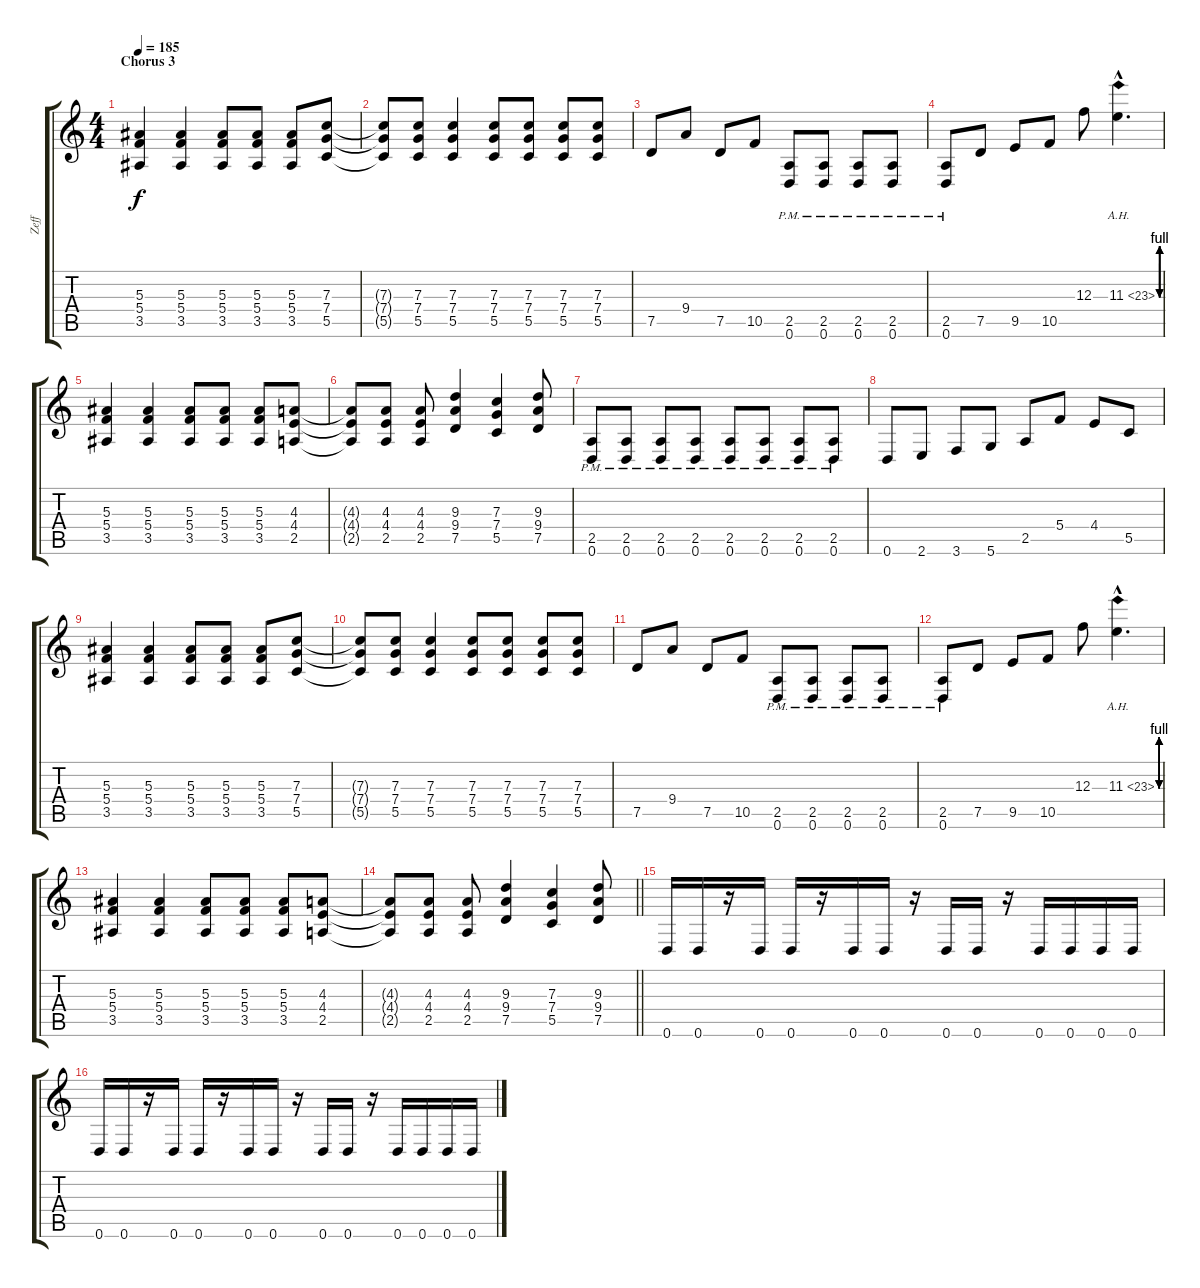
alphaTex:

\track ("Zeff" "Zeff") {instrument distortionguitar}
\staff {score tabs}
\tuning (D4 A3 F3 C3 G2 D2) {hide}
\ts (4 4)
\section ("" "Chorus 3")
\tempo 185
\clef g2
\ks c
(5.3 5.4 3.5).4{dy f} (5.3 5.4 3.5).4 (5.3 5.4 3.5).8 (5.3 5.4 3.5).8 (5.3 5.4 3.5).8 (7.3 7.4 5.5).8 |
(7.3{t} 7.4{t} 5.5{t}).8 (7.3 7.4 5.5).8 (7.3 7.4 5.5).4 (7.3 7.4 5.5).8 (7.3 7.4 5.5).8 (7.3 7.4 5.5).8 (7.3 7.4 5.5).8 |
7.5.8 9.4.8 7.5.8 10.5.8 (2.5{pm} 0.6{pm}).8 (2.5{pm} 0.6{pm}).8 (2.5{pm} 0.6{pm}).8 (2.5{pm} 0.6{pm}).8 |
(2.5{pm} 0.6{pm}).8 7.5.8 9.5.8 10.5.8 12.3.8 11.3{be (custom 0 0 15 4 30 0 45 4 60 0) ah 12 hac}.4{d} |
(5.3 5.4 3.5).4 (5.3 5.4 3.5).4 (5.3 5.4 3.5).8 (5.3 5.4 3.5).8 (5.3 5.4 3.5).8 (4.3 4.4 2.5).8 |
(4.3{t} 4.4{t} 2.5{t}).8 (4.3 4.4 2.5).8 (4.3 4.4 2.5).8 (9.3 9.4 7.5).4 (7.3 7.4 5.5).4 (9.3 9.4 7.5).8 |
(2.5{pm} 0.6{pm}).8 (2.5{pm} 0.6{pm}).8 (2.5{pm} 0.6{pm}).8 (2.5{pm} 0.6{pm}).8 (2.5{pm} 0.6{pm}).8 (2.5{pm} 0.6{pm}).8 (2.5{pm} 0.6{pm}).8 (2.5{pm} 0.6{pm}).8 |
0.6.8 2.6.8 3.6.8 5.6.8 2.5.8 5.4.8 4.4.8 5.5.8 |
(5.3 5.4 3.5).4 (5.3 5.4 3.5).4 (5.3 5.4 3.5).8 (5.3 5.4 3.5).8 (5.3 5.4 3.5).8 (7.3 7.4 5.5).8 |
(7.3{t} 7.4{t} 5.5{t}).8 (7.3 7.4 5.5).8 (7.3 7.4 5.5).4 (7.3 7.4 5.5).8 (7.3 7.4 5.5).8 (7.3 7.4 5.5).8 (7.3 7.4 5.5).8 |
7.5.8 9.4.8 7.5.8 10.5.8 (2.5{pm} 0.6{pm}).8 (2.5{pm} 0.6{pm}).8 (2.5{pm} 0.6{pm}).8 (2.5{pm} 0.6{pm}).8 |
(2.5{pm} 0.6{pm}).8 7.5.8 9.5.8 10.5.8 12.3.8 11.3{be (custom 0 0 15 4 30 0 45 4 60 0) ah 12 hac}.4{d} |
(5.3 5.4 3.5).4 (5.3 5.4 3.5).4 (5.3 5.4 3.5).8 (5.3 5.4 3.5).8 (5.3 5.4 3.5).8 (4.3 4.4 2.5).8 |
\barLineRight lightlight
(4.3{t} 4.4{t} 2.5{t}).8 (4.3 4.4 2.5).8 (4.3 4.4 2.5).8 (9.3 9.4 7.5).4 (7.3 7.4 5.5).4 (9.3 9.4 7.5).8 |
0.6.16 0.6.16 r.16 0.6.16 0.6.16 r.16 0.6.16 0.6.16 r.16 0.6.16 0.6.16 r.16 0.6.16 0.6.16 0.6.16 0.6.16 |
0.6.16 0.6.16 r.16 0.6.16 0.6.16 r.16 0.6.16 0.6.16 r.16 0.6.16 0.6.16 r.16 0.6.16 0.6.16 0.6.16 0.6.16
